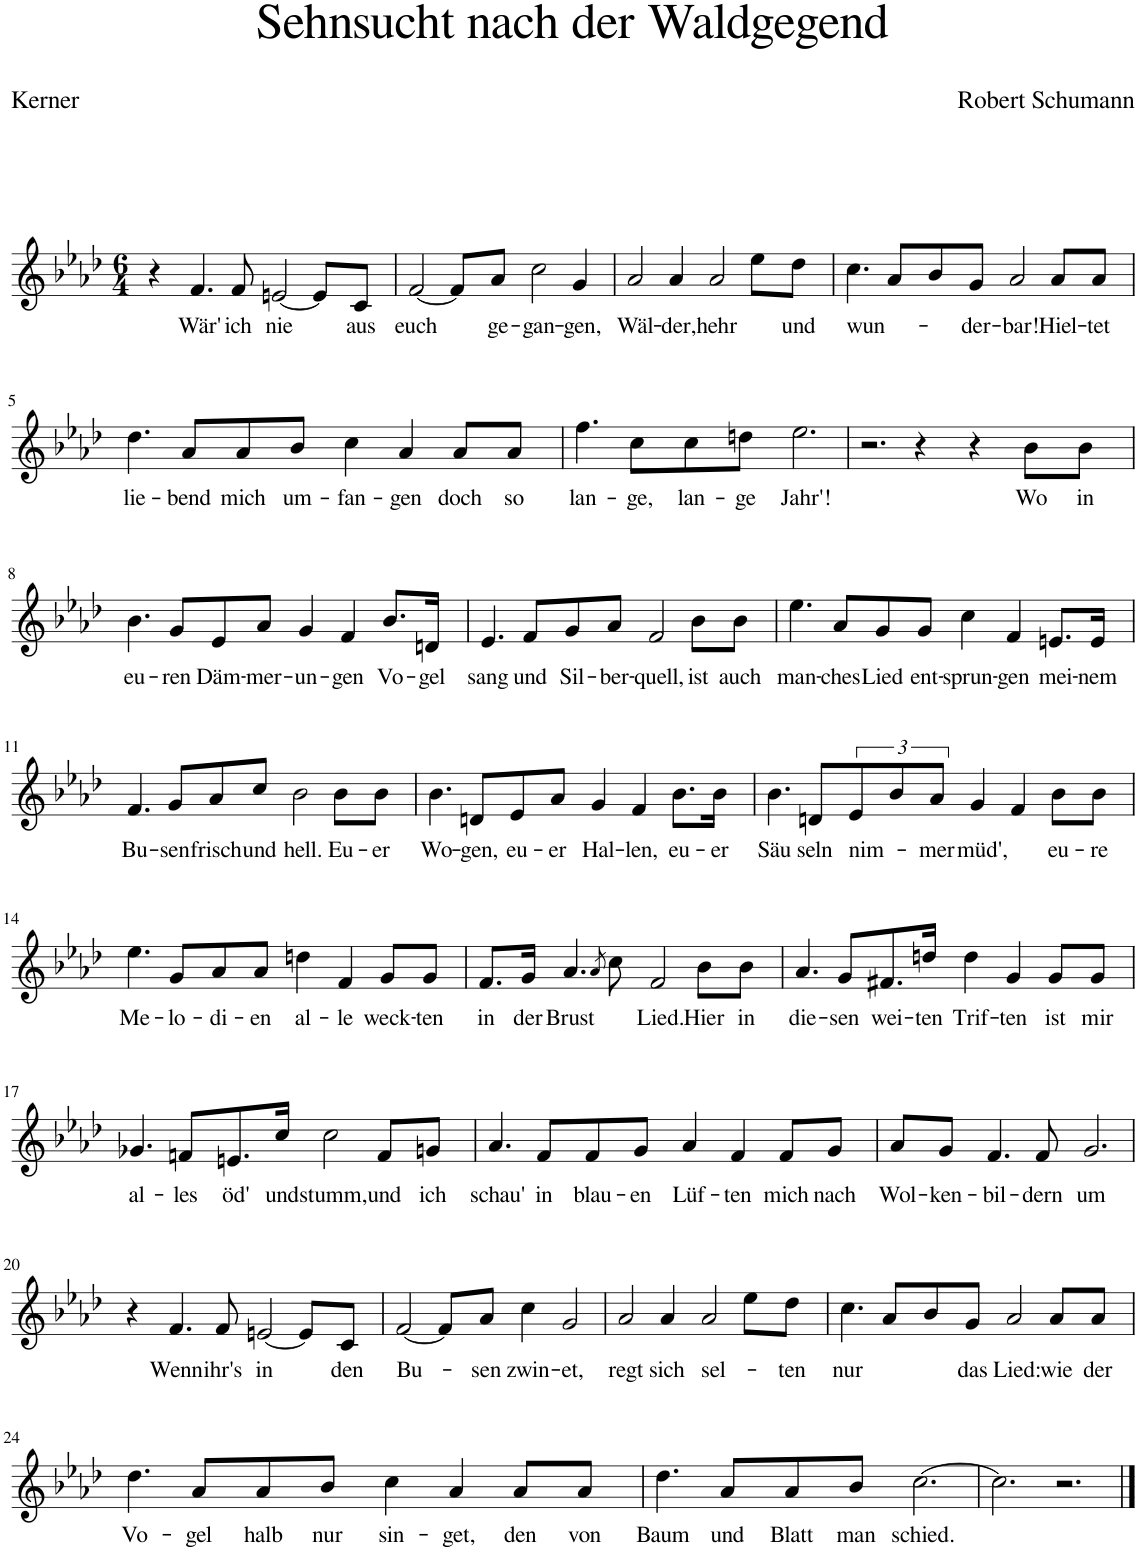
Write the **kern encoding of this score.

**kern	**text
*part1	*part1
*staff1	*staff1
*I"Piano	*
*I'Pno	*
*clefG2	*
*k[b-e-a-d-]	*
*M6/4	*
=1	=1
4r	.
!	!LO:LY:b
4.f/	Wär'
!	!LO:LY:b
8f/	ich
!	!LO:LY:b
[2en/	nie
8e/L]	.
!	!LO:LY:b
8c/J	aus
=2	=2
!	!LO:LY:b
[2f/	euch
8f/L]	.
!	!LO:LY:b
8a-/J	ge-
!	!LO:LY:b
2cc\	-gan-
!	!LO:LY:b
4g/	-gen,
=3	=3
!	!LO:LY:b
2a-/	Wäl-
!	!LO:LY:b
4a-/	-der,
!	!LO:LY:b
2a-/	hehr
8ee-\L	.
!	!LO:LY:b
8dd-\J	und
=4	=4
!	!LO:LY:b
4.cc\	wun-
8a-/L	.
8b-/	.
!	!LO:LY:b
8g/J	-der-
!	!LO:LY:b
2a-/	-bar!
!	!LO:LY:b
8a-/L	Hiel-
!	!LO:LY:b
8a-/J	-tet
!!LO:LB:g=z
=5	=5
!	!LO:LY:b
4.dd-\	lie-
!	!LO:LY:b
8a-/L	-bend
!	!LO:LY:b
8a-/	mich
!	!LO:LY:b
8b-/J	um-
!	!LO:LY:b
4cc\	-fan-
!	!LO:LY:b
4a-/	-gen
!	!LO:LY:b
8a-/L	doch
!	!LO:LY:b
8a-/J	so
=6	=6
!	!LO:LY:b
4.ff\	lan-
!	!LO:LY:b
8cc\L	-ge,
!	!LO:LY:b
8cc\	lan-
!	!LO:LY:b
8ddn\J	-ge
!	!LO:LY:b
2.ee-\	Jahr'!
=7	=7
2.r	.
4r	.
4r	.
!	!LO:LY:b
8b-\L	Wo
!	!LO:LY:b
8b-\J	in
!!LO:LB:g=z
=8	=8
!	!LO:LY:b
4.b-\	eu-
!	!LO:LY:b
8g/L	-ren
!	!LO:LY:b
8e-/	Däm-
!	!LO:LY:b
8a-/J	-mer-
!	!LO:LY:b
4g/	-un-
!	!LO:LY:b
4f/	-gen
!	!LO:LY:b
8.b-/L	Vo-
!	!LO:LY:b
16dn/Jk	-gel
=9	=9
!	!LO:LY:b
4.e-/	sang
!	!LO:LY:b
8f/L	und
!	!LO:LY:b
8g/	Sil-
!	!LO:LY:b
8a-/J	-ber-
!	!LO:LY:b
2f/	-quell,
!	!LO:LY:b
8b-\L	ist
!	!LO:LY:b
8b-\J	auch
=10	=10
!	!LO:LY:b
4.ee-\	man-
!	!LO:LY:b
8a-/L	-ches
!	!LO:LY:b
8g/	Lied
!	!LO:LY:b
8g/J	ent-
!	!LO:LY:b
4cc\	-sprun-
!	!LO:LY:b
4f/	-gen
!	!LO:LY:b
8.en/L	mei-
!	!LO:LY:b
16e/Jk	-nem
!!LO:LB:g=z
=11	=11
!	!LO:LY:b
4.f/	Bu-
!	!LO:LY:b
8g/L	-sen
!	!LO:LY:b
8a-/	frisch
!	!LO:LY:b
8cc/J	und
!	!LO:LY:b
2b-\	hell.
!	!LO:LY:b
8b-\L	Eu-
!	!LO:LY:b
8b-\J	-er
=12	=12
!	!LO:LY:b
4.b-\	Wo-
!	!LO:LY:b
8dn/L	-gen,
!	!LO:LY:b
8e-/	eu-
!	!LO:LY:b
8a-/J	-er
!	!LO:LY:b
4g/	Hal-
!	!LO:LY:b
4f/	-len,
!	!LO:LY:b
8.b-\L	eu-
!	!LO:LY:b
16b-\Jk	-er
=13	=13
!	!LO:LY:b
4.b-\	Säu
!	!LO:LY:b
8dn/L	-seln
!	!LO:LY:b
12e-/	nim-
12b-/	.
!	!LO:LY:b
12a-/J	-mer
!	!LO:LY:b
4g/	müd',
4f/	.
!	!LO:LY:b
8b-\L	eu-
!	!LO:LY:b
8b-\J	-re
!!LO:LB:g=z
=14	=14
!	!LO:LY:b
4.ee-\	Me-
!	!LO:LY:b
8g/L	-lo-
!	!LO:LY:b
8a-/	-di-
!	!LO:LY:b
8a-/J	-en
!	!LO:LY:b
4ddn\	al-
!	!LO:LY:b
4f/	-le
!	!LO:LY:b
8g/L	weck-
!	!LO:LY:b
8g/J	-ten
=15	=15
!	!LO:LY:b
8.f/L	in
!	!LO:LY:b
16g/Jk	der
!	!LO:LY:b
4.a-/	Brust
8qa-/	.
8cc\	.
!	!LO:LY:b
2f/	Lied.
!	!LO:LY:b
8b-\L	Hier
!	!LO:LY:b
8b-\J	in
=16	=16
!	!LO:LY:b
4.a-/	die-
!	!LO:LY:b
8g/L	-sen
!	!LO:LY:b
8.f#X/	wei-
!	!LO:LY:b
16ddn/Jk	-ten
!	!LO:LY:b
4dd\	Trif-
!	!LO:LY:b
4g/	-ten
!	!LO:LY:b
8g/L	ist
!	!LO:LY:b
8g/J	mir
!!LO:LB:g=z
=17	=17
!	!LO:LY:b
4.g-X/	al-
!	!LO:LY:b
8fn/L	-les
!	!LO:LY:b
8.en/	öd'
!	!LO:LY:b
16cc/Jk	und
!	!LO:LY:b
2cc\	stumm,
!	!LO:LY:b
8f/L	und
!	!LO:LY:b
8gn/J	ich
=18	=18
!	!LO:LY:b
4.a-/	schau'
!	!LO:LY:b
8f/L	in
!	!LO:LY:b
8f/	blau-
!	!LO:LY:b
8g/J	-en
!	!LO:LY:b
4a-/	Lüf-
!	!LO:LY:b
4f/	-ten
!	!LO:LY:b
8f/L	mich
!	!LO:LY:b
8g/J	nach
=19	=19
!	!LO:LY:b
8a-/L	Wol-
!	!LO:LY:b
8g/J	-ken-
!	!LO:LY:b
4.f/	-bil-
!	!LO:LY:b
8f/	-dern
!	!LO:LY:b
2.g/	um
!!LO:LB:g=z
=20	=20
4r	.
!	!LO:LY:b
4.f/	Wenn
!	!LO:LY:b
8f/	ihr's
!	!LO:LY:b
[2en/	in
8e/L]	.
!	!LO:LY:b
8c/J	den
=21	=21
!	!LO:LY:b
[2f/	Bu-
8f/L]	.
!	!LO:LY:b
8a-/J	-sen
!	!LO:LY:b
4cc\	zwin-
!	!LO:LY:b
2g/	-et,
=22	=22
!	!LO:LY:b
2a-/	regt
!	!LO:LY:b
4a-/	sich
!	!LO:LY:b
2a-/	sel-
8ee-\L	.
!	!LO:LY:b
8dd-\J	-ten
=23	=23
!	!LO:LY:b
4.cc\	nur
8a-/L	.
8b-/	.
!	!LO:LY:b
8g/J	das
!	!LO:LY:b
2a-/	Lied:
!	!LO:LY:b
8a-/L	wie
!	!LO:LY:b
8a-/J	der
!!LO:LB:g=z
=24	=24
!	!LO:LY:b
4.dd-\	Vo-
!	!LO:LY:b
8a-/L	-gel
!	!LO:LY:b
8a-/	halb
!	!LO:LY:b
8b-/J	nur
!	!LO:LY:b
4cc\	sin-
!	!LO:LY:b
4a-/	-get,
!	!LO:LY:b
8a-/L	den
!	!LO:LY:b
8a-/J	von
=25	=25
!	!LO:LY:b
4.dd-\	Baum
!	!LO:LY:b
8a-/L	und
!	!LO:LY:b
8a-/	Blatt
!	!LO:LY:b
8b-/J	man
!	!LO:LY:b
[2.cc\	schied.
=26	=26
2.cc\]	.
2.r	.
==	==
*-	*-
